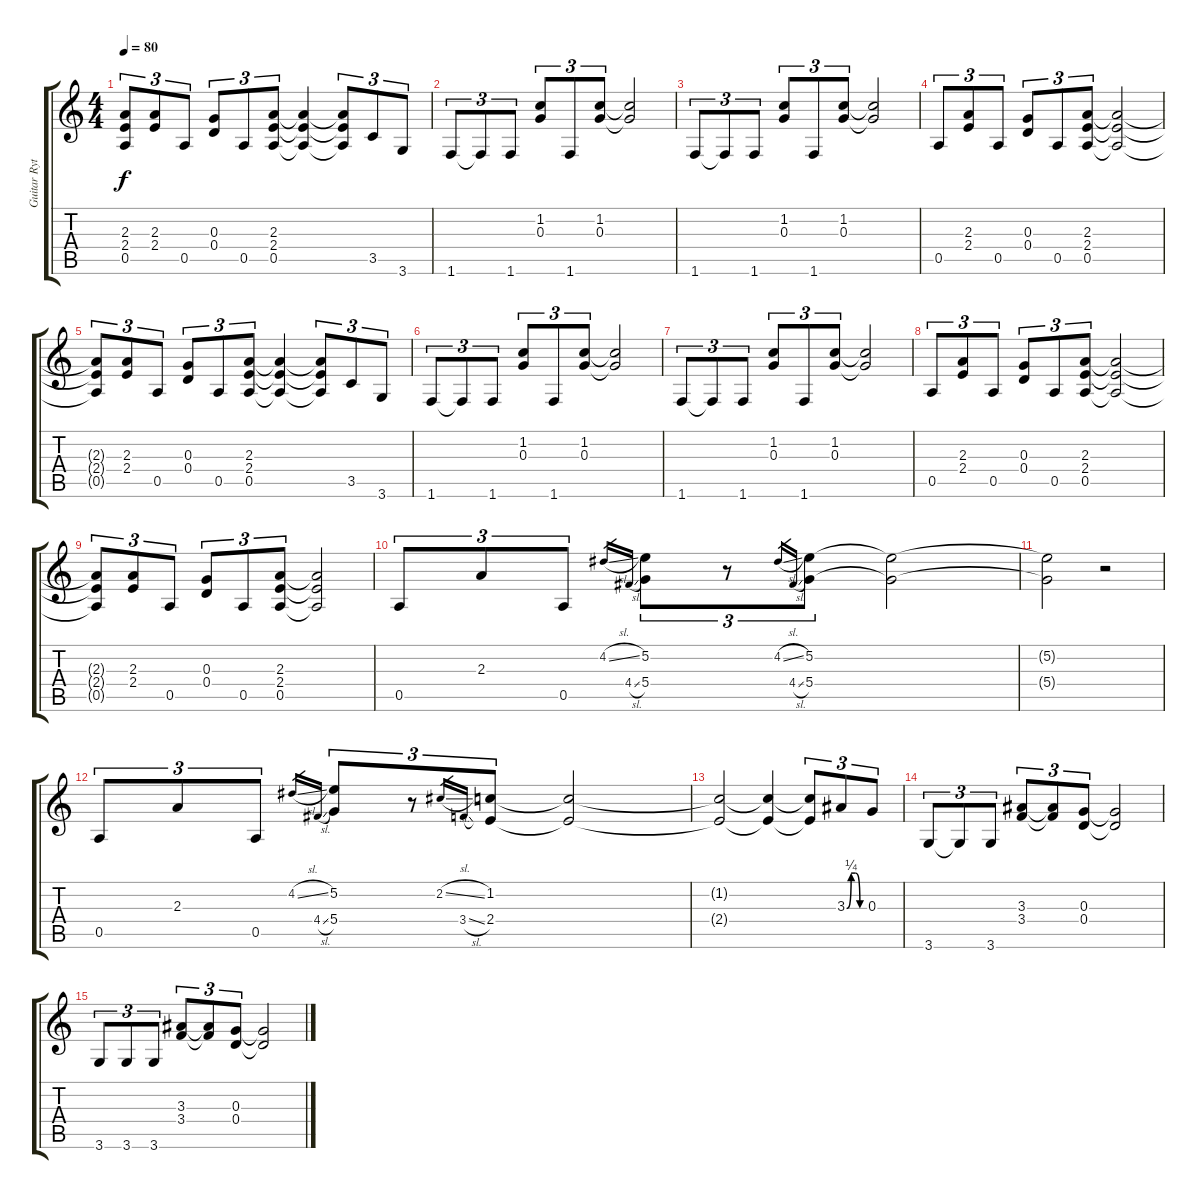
\track ("Guitar Rythm 1" "Guitar Ryt") {instrument distortionguitar}
\staff {score tabs}
\tuning (E4 B3 G3 D3 A2 E2) {hide}
\ts (4 4)
\tempo 80
\clef g2
\ks c
(2.3{t} 2.4{t} 0.5{t}).8{tu (3 2) dy f} (2.3 2.4).8{tu (3 2)} 0.5.8{tu (3 2)} (0.3 0.4).8{tu (3 2)} 0.5.8{tu (3 2)} (2.3 2.4 0.5).8{tu (3 2)} (2.3{t} 2.4{t} 0.5{t}).4 (2.3{t} 2.4{t} 0.5{t}).8{tu (3 2)} 3.5.8{tu (3 2)} 3.6.8{tu (3 2)} |
1.6.8{tu (3 2)} 1.6{t}.8{tu (3 2)} 1.6.8{tu (3 2)} (1.2 0.3).8{tu (3 2)} 1.6.8{tu (3 2)} (1.2 0.3).8{tu (3 2)} (1.2{t} 0.3{t}).2 |
1.6.8{tu (3 2)} 1.6{t}.8{tu (3 2)} 1.6.8{tu (3 2)} (1.2 0.3).8{tu (3 2)} 1.6.8{tu (3 2)} (1.2 0.3).8{tu (3 2)} (1.2{t} 0.3{t}).2 |
0.5.8{tu (3 2)} (2.3 2.4).8{tu (3 2)} 0.5.8{tu (3 2)} (0.3 0.4).8{tu (3 2)} 0.5.8{tu (3 2)} (2.3 2.4 0.5).8{tu (3 2)} (2.3{t} 2.4{t} 0.5{t}).2 |
(2.3{t} 2.4{t} 0.5{t}).8{tu (3 2)} (2.3 2.4).8{tu (3 2)} 0.5.8{tu (3 2)} (0.3 0.4).8{tu (3 2)} 0.5.8{tu (3 2)} (2.3 2.4 0.5).8{tu (3 2)} (2.3{t} 2.4{t} 0.5{t}).4 (2.3{t} 2.4{t} 0.5{t}).8{tu (3 2)} 3.5.8{tu (3 2)} 3.6.8{tu (3 2)} |
1.6.8{tu (3 2)} 1.6{t}.8{tu (3 2)} 1.6.8{tu (3 2)} (1.2 0.3).8{tu (3 2)} 1.6.8{tu (3 2)} (1.2 0.3).8{tu (3 2)} (1.2{t} 0.3{t}).2 |
1.6.8{tu (3 2)} 1.6{t}.8{tu (3 2)} 1.6.8{tu (3 2)} (1.2 0.3).8{tu (3 2)} 1.6.8{tu (3 2)} (1.2 0.3).8{tu (3 2)} (1.2{t} 0.3{t}).2 |
0.5.8{tu (3 2)} (2.3 2.4).8{tu (3 2)} 0.5.8{tu (3 2)} (0.3 0.4).8{tu (3 2)} 0.5.8{tu (3 2)} (2.3 2.4 0.5).8{tu (3 2)} (2.3{t} 2.4{t} 0.5{t}).2 |
(2.3{t} 2.4{t} 0.5{t}).8{tu (3 2)} (2.3 2.4).8{tu (3 2)} 0.5.8{tu (3 2)} (0.3 0.4).8{tu (3 2)} 0.5.8{tu (3 2)} (2.3 2.4 0.5).8{tu (3 2)} (2.3{t} 2.4{t} 0.5{t}).2 |
0.5.8{tu (3 2) volume 9 balance 8} 2.3.8{tu (3 2)} 0.5.8{tu (3 2)} 4.2{sl}.16{gr} 4.4{sl}.16{gr} (5.2 5.4).8{tu (3 2)} r.8{tu (3 2)} 4.2{sl}.16{gr} 4.4{sl}.16{gr} (5.2 5.4).8{tu (3 2)} (5.2{t} 5.4{t}).2 |
(5.2{t} 5.4{t}).2 r.2 |
0.5.8{tu (3 2)} 2.3.8{tu (3 2)} 0.5.8{tu (3 2)} 4.2{sl}.16{gr} 4.4{sl}.16{gr} (5.2 5.4).8{tu (3 2)} r.8{tu (3 2)} 2.2{sl}.16{gr} 3.4{sl}.16{gr} (1.2 2.4).8{tu (3 2)} (1.2{t} 2.4{t}).2 |
(1.2{t} 2.4{t}).2 (1.2{t} 2.4{t}).4 (1.2{t} 2.4{t}).8{tu (3 2)} 3.3{be (custom 0 0 15 1 30 1 45 0 60 0)}.8{tu (3 2)} 0.3.8{tu (3 2)} |
3.6.8{tu (3 2) volume 16 balance 0} 3.6{t}.8{tu (3 2)} 3.6.8{tu (3 2)} (3.3 3.4).8{tu (3 2)} (3.3{t} 3.4{t}).8{tu (3 2)} (0.3 0.4).8{tu (3 2)} (0.3{t} 0.4{t}).2 |
3.6.8{tu (3 2)} 3.6.8{tu (3 2)} 3.6.8{tu (3 2)} (3.3 3.4).8{tu (3 2)} (3.3{t} 3.4{t}).8{tu (3 2)} (0.3 0.4).8{tu (3 2)} (0.3{t} 0.4{t}).2
